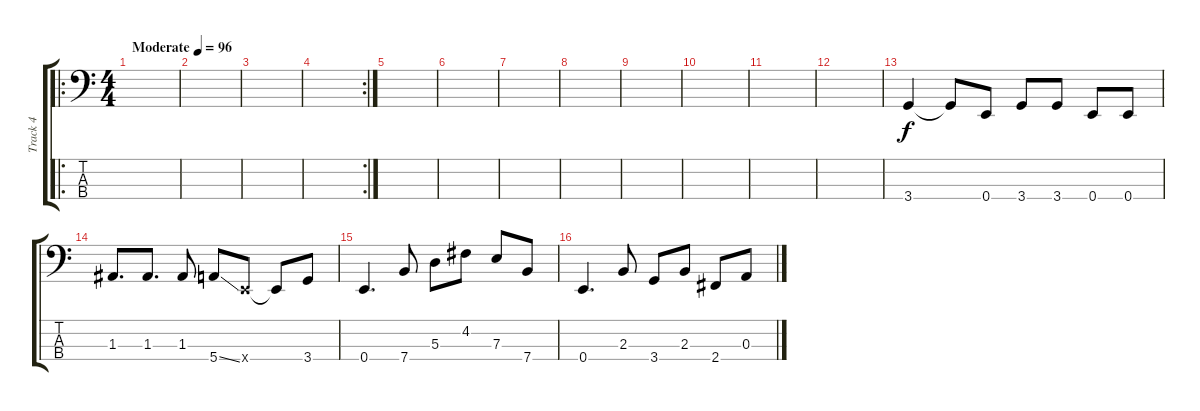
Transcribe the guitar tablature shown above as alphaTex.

\track ("Track 4" "Track 4") {instrument electricbassfinger}
\staff {score tabs}
\tuning (G2 D2 A1 E1) {hide}
\ro
\ts (4 4)
\tempo (96 "Moderate")
\clef f4
\ks c
|
|
|
\rc 2
|
|
|
|
|
|
|
|
|
3.4.4 3.4{t}.8 0.4.8 3.4.8 3.4.8 0.4.8 0.4.8 |
1.3.8{d} 1.3.8{d} 1.3.8 5.4{ss}.8 0.4{x}.8 0.4{t}.8 3.4.8 |
0.4.4{d} 7.4.8 5.3.8 4.2.8 7.3.8 7.4.8 |
0.4.4{d} 2.3.8 3.4.8 2.3.8 2.4.8 0.3.8
